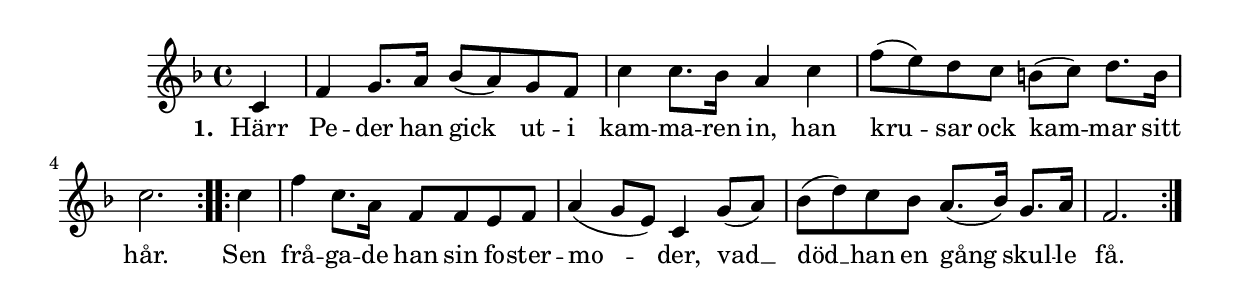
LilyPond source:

{
\time 4/4
\key f \major

\repeat volta 2 { 
 \partial 4
 c'4  | 
 f' g'8. a'16 bes'8-( a'-) g' f'  | 
 c''4 c''8. bes'16 a'4 c''  | 
 f''8-( e''-) d'' c'' b'-( c''-) d''8. b'16  | 
 c''2.
 } %( endrepeat )% 
\repeat volta 2 { 
 c''4  | 
 f'' c''8. a'16 f'8 f' e' f'  | 
 a'4-( g'8 e'-) c'4 g'8-( a'-)  | 
 bes'-( d''-) c'' bes' a'8.-( bes'16-) g'8. a'16  | 
 f'2.
 } %( endrepeat )%
 }
 \addlyrics {
     \set stanza = #"1. "
     Härr Pe -- der han gick ut -- i kam -- ma -- ren in, han
     kru --  -- sar ock kam --  -- mar sitt hår. Sen frå -- ga -- de han sin fo -- ster -- 
     mo --  --  -- der, vad __ död __ han en gång skul -- le få.
}
